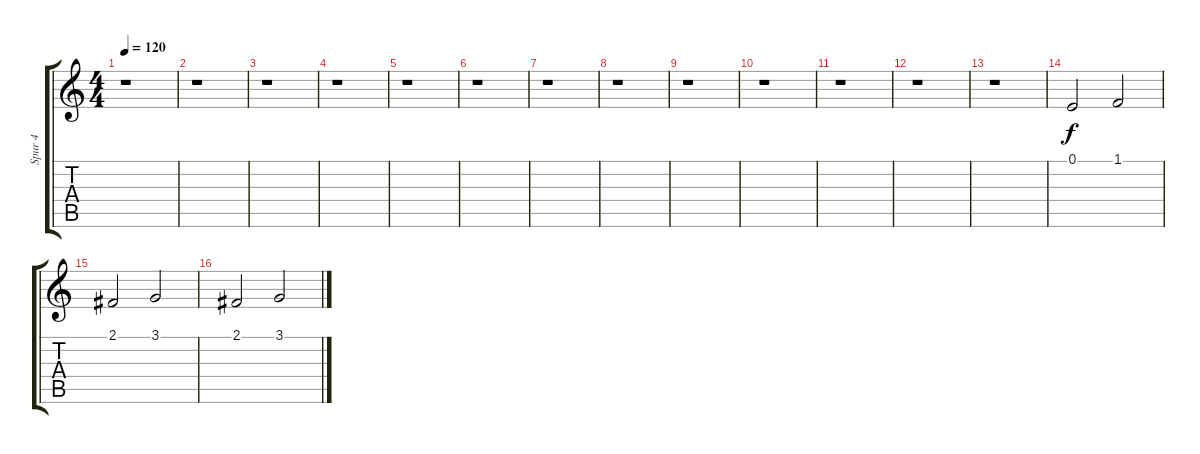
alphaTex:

\track ("Spur 4" "Spur 4") {instrument vibraphone}
\staff {score tabs}
\tuning (E4 B3 G3 D3 A2 E2) {hide}
\ts (4 4)
\tempo 120
\clef g2
\ks c
r.1{dy f} |
r.1 |
r.1 |
r.1 |
r.1 |
r.1 |
r.1 |
r.1 |
r.1 |
r.1 |
r.1 |
r.1 |
r.1 |
0.1.2 1.1.2 |
2.1.2 3.1.2 |
2.1.2 3.1.2
